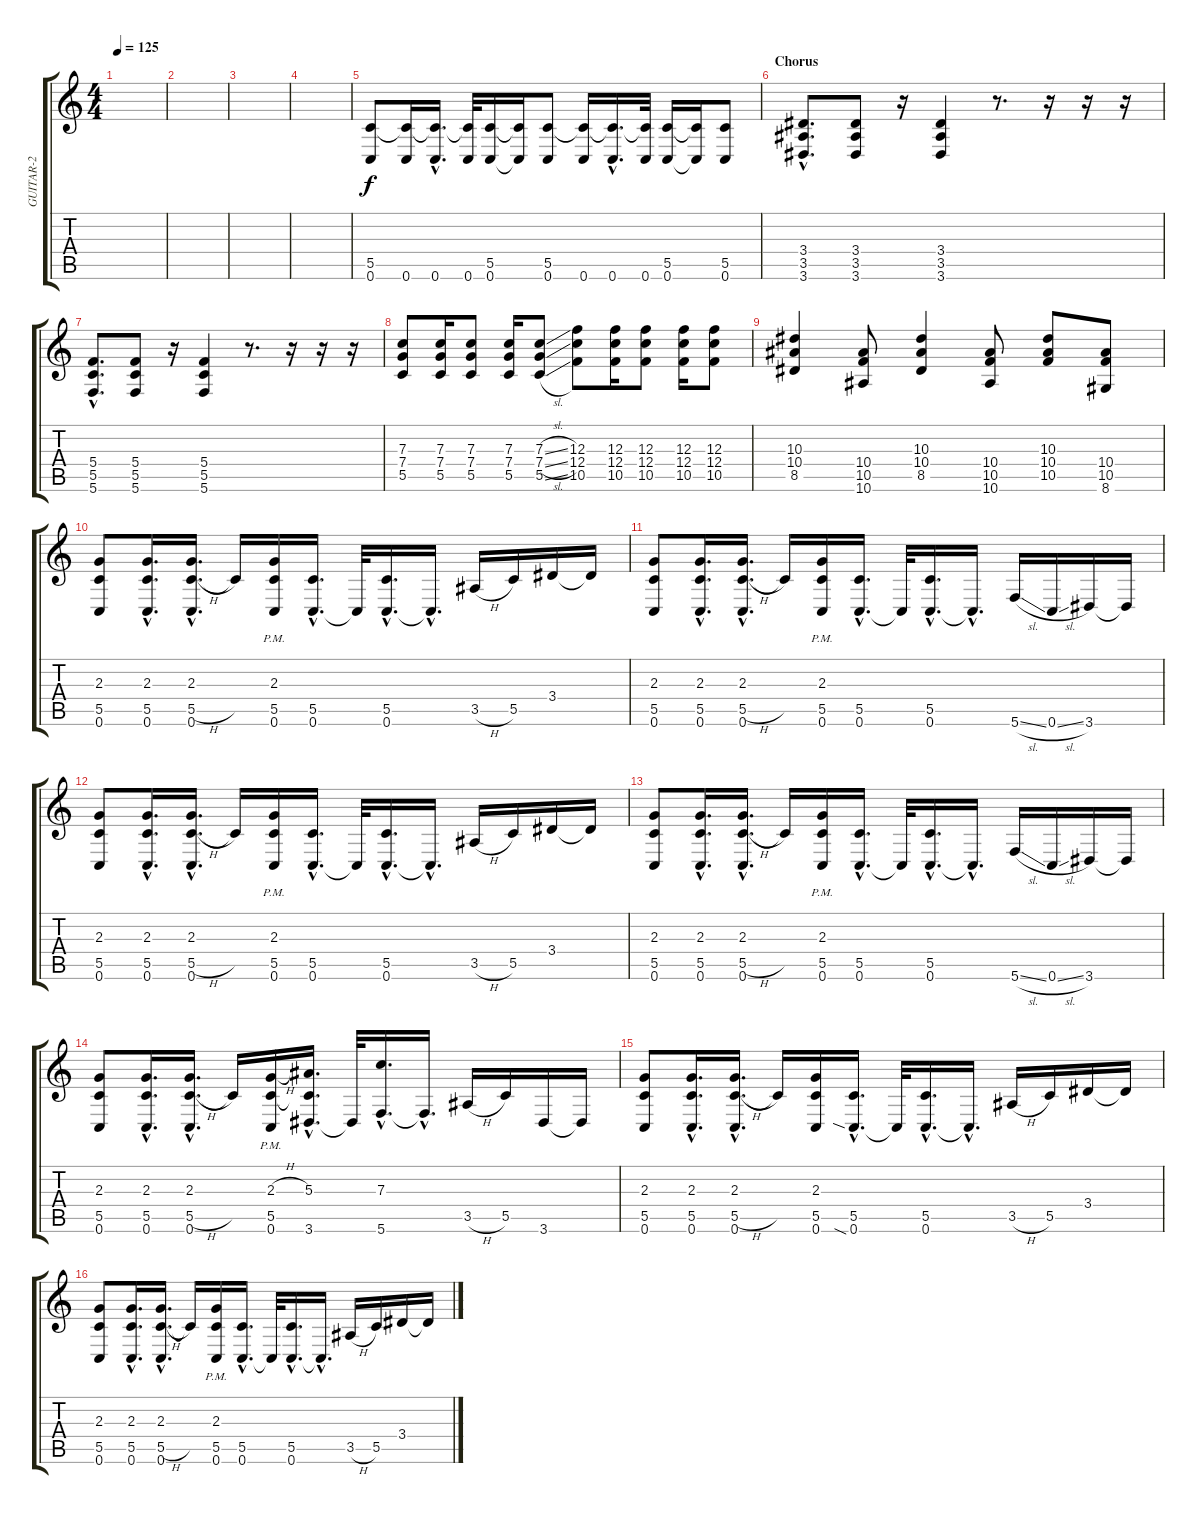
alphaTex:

\track ("GUITAR-2" "GUITAR-2") {instrument overdrivenguitar}
\staff {score tabs}
\tuning (D4 A3 F3 C3 G2 C2) {hide}
\ts (4 4)
\tempo 125
\clef g2
\ks c
|
|
|
|
(5.5 0.6).8{volume 9} (5.5{t} 0.6).16 (5.5{hac t} 0.6{hac}).16{d} (5.5{t} 0.6).32 (5.5 0.6).16 (5.5{t} 0.6{t}).16 (5.5 0.6).8 (5.5{t} 0.6).16 (5.5{hac t} 0.6{hac}).16{d} (5.5{t} 0.6).32 (5.5 0.6).16 (5.5{t} 0.6{t}).16 (5.5 0.6).8 |
\section ("" "Chorus")
(3.4{hac} 3.5{hac} 3.6{hac}).8{d volume 11} (3.4 3.5 3.6).8 r.16 (3.4 3.5 3.6).4 r.8{d} r.16 r.16 r.16 |
(5.4{hac} 5.5{hac} 5.6{hac}).8{d} (5.4 5.5 5.6).8 r.16 (5.4 5.5 5.6).4 r.8{d} r.16 r.16 r.16 |
(7.3 7.4 5.5).8{volume 9} (7.3 7.4 5.5).16 (7.3 7.4 5.5).8 (7.3 7.4 5.5).16 (7.3{sl} 7.4{sl} 5.5{sl}).8 (12.3 12.4 10.5).8 (12.3 12.4 10.5).16 (12.3 12.4 10.5).8 (12.3 12.4 10.5).16 (12.3 12.4 10.5).8 |
(10.3 10.4 8.5).4{volume 11} (10.4 10.5 10.6).8 (10.3 10.4 8.5).4 (10.4 10.5 10.6).8 (10.3 10.4 10.5).8 (10.4 10.5 8.6).8 |
(2.3 5.5 0.6).8 (2.3{hac} 5.5{hac} 0.6{hac}).16{d} (2.3{hac} 5.5{h hac} 0.6{hac}).16{d} 5.5{t}.16 (2.3 5.5{pm} 0.6).16 (5.5{hac} 0.6{hac}).16{d} 0.6{t}.32 (5.5{hac} 0.6{hac}).16{d} 0.6{hac t}.16{d} 3.5{h}.16 5.5.16 3.4.16 3.4{t}.16 |
(2.3 5.5 0.6).8 (2.3{hac} 5.5{hac} 0.6{hac}).16{d} (2.3{hac} 5.5{h hac} 0.6{hac}).16{d} 5.5{t}.16 (2.3 5.5{pm} 0.6).16 (5.5{hac} 0.6{hac}).16{d} 0.6{t}.32 (5.5{hac} 0.6{hac}).16{d} 0.6{hac t}.16{d} 5.6{sl}.16 0.6{sl}.16 3.6.16 3.6{t}.16 |
(2.3 5.5 0.6).8 (2.3{hac} 5.5{hac} 0.6{hac}).16{d} (2.3{hac} 5.5{h hac} 0.6{hac}).16{d} 5.5{t}.16 (2.3 5.5{pm} 0.6).16 (5.5{hac} 0.6{hac}).16{d} 0.6{t}.32 (5.5{hac} 0.6{hac}).16{d} 0.6{hac t}.16{d} 3.5{h}.16 5.5.16 3.4.16 3.4{t}.16 |
(2.3 5.5 0.6).8 (2.3{hac} 5.5{hac} 0.6{hac}).16{d} (2.3{hac} 5.5{h hac} 0.6{hac}).16{d} 5.5{t}.16 (2.3 5.5{pm} 0.6).16 (5.5{hac} 0.6{hac}).16{d} 0.6{t}.32 (5.5{hac} 0.6{hac}).16{d} 0.6{hac t}.16{d} 5.6{sl}.16 0.6{sl}.16 3.6.16 3.6{t}.16 |
(2.3 5.5 0.6).8 (2.3{hac} 5.5{hac} 0.6{hac}).16{d} (2.3{hac} 5.5{h hac} 0.6{hac}).16{d} 5.5{t}.16 (2.3{h} 5.5{pm} 0.6).16 (5.3{hac} 5.5{hac t} 3.6{hac}).16{d} 3.6{t}.32 (7.3{hac} 5.6{hac}).16{d} 5.6{hac t}.16{d} 3.5{h}.16 5.5.16 3.6.16 3.6{t}.16 |
(2.3 5.5 0.6).8 (2.3{hac} 5.5{hac} 0.6{hac}).16{d} (2.3{hac} 5.5{h hac} 0.6{hac}).16{d} 5.5{t}.16 (2.3 5.5 0.6).16 (5.5{hac} 0.6{sia hac}).16{d} 0.6{t}.32 (5.5{hac} 0.6{hac}).16{d} 0.6{hac t}.16{d} 3.5{h}.16 5.5.16 3.4.16 3.4{t}.16 |
(2.3 5.5 0.6).8 (2.3{hac} 5.5{hac} 0.6{hac}).16{d} (2.3{hac} 5.5{h hac} 0.6{hac}).16{d} 5.5{t}.16 (2.3 5.5{pm} 0.6).16 (5.5{hac} 0.6{hac}).16{d} 0.6{t}.32 (5.5{hac} 0.6{hac}).16{d} 0.6{hac t}.16{d} 3.5{h}.16 5.5.16 3.4.16 3.4{t}.16
